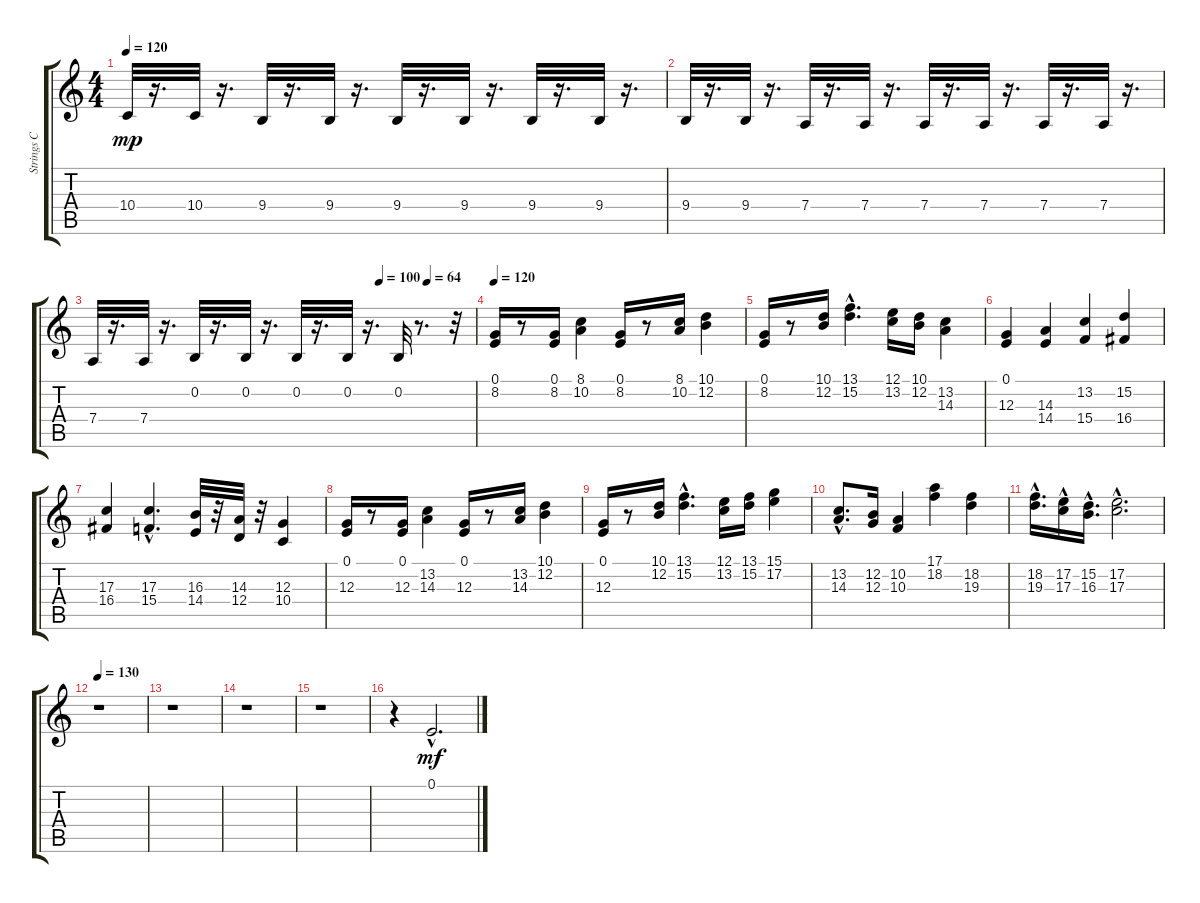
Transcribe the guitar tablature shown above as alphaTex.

\track ("Strings C" "Strings C") {instrument stringensemble1}
\staff {score tabs}
\tuning (E4 B3 G3 D3 A2 E2) {hide}
\ts (4 4)
\tempo 120
\clef g2
\ks c
10.4.32{dy mp} r.16{d} 10.4.32 r.16{d} 9.4.32 r.16{d} 9.4.32 r.16{d} 9.4.32 r.16{d} 9.4.32 r.16{d} 9.4.32 r.16{d} 9.4.32 r.16{d} |
9.4.32 r.16{d} 9.4.32 r.16{d} 7.4.32 r.16{d} 7.4.32 r.16{d} 7.4.32 r.16{d} 7.4.32 r.16{d} 7.4.32 r.16{d} 7.4.32 r.16{d} |
\tempo (100 0.75)
\tempo (64 0.875)
7.4.32 r.16{d} 7.4.32 r.16{d} 0.2.32 r.16{d} 0.2.32 r.16{d} 0.2.32 r.16{d} 0.2.32 r.16{d} 0.2.32 r.8{d} r.32 |
\tempo 120
(0.1 8.2).16 r.8 (0.1 8.2).16 (8.1 10.2).4 (0.1 8.2).16 r.8 (8.1 10.2).16 (10.1 12.2).4 |
(0.1 8.2).16 r.8 (10.1 12.2).16 (13.1{hac} 15.2{hac}).4{d} (12.1 13.2).16 (10.1 12.2).16 (13.2 14.3).4 |
(0.1 12.3).4 (14.3 14.4).4 (13.2 15.4).4 (15.2 16.4).4 |
(17.3 16.4).4 (17.3{hac} 15.4{hac}).4{d} (16.3 14.4).32 r.32 (14.3 12.4).32 r.32 (12.3 10.4).4 |
(0.1 12.3).16 r.8 (0.1 12.3).16 (13.2 14.3).4 (0.1 12.3).16 r.8 (13.2 14.3).16 (10.1 12.2).4 |
(0.1 12.3).16 r.8 (10.1 12.2).16 (13.1{hac} 15.2{hac}).4{d} (12.1 13.2).16 (13.1 15.2).16 (15.1 17.2).4 |
(13.2{hac} 14.3{hac}).8{d} (12.2 12.3).16 (10.2 10.3).4 (17.1 18.2).4 (18.2 19.3).4 |
(18.2{hac} 19.3{hac}).16{d} (17.2{hac} 17.3{hac}).16 (15.2{hac} 16.3{hac}).16{d} (17.2{hac} 17.3{hac}).2{d} |
\tempo 130
r.1 |
r.1 |
r.1 |
r.1 |
r.4 0.1{hac}.2{d dy mf}
